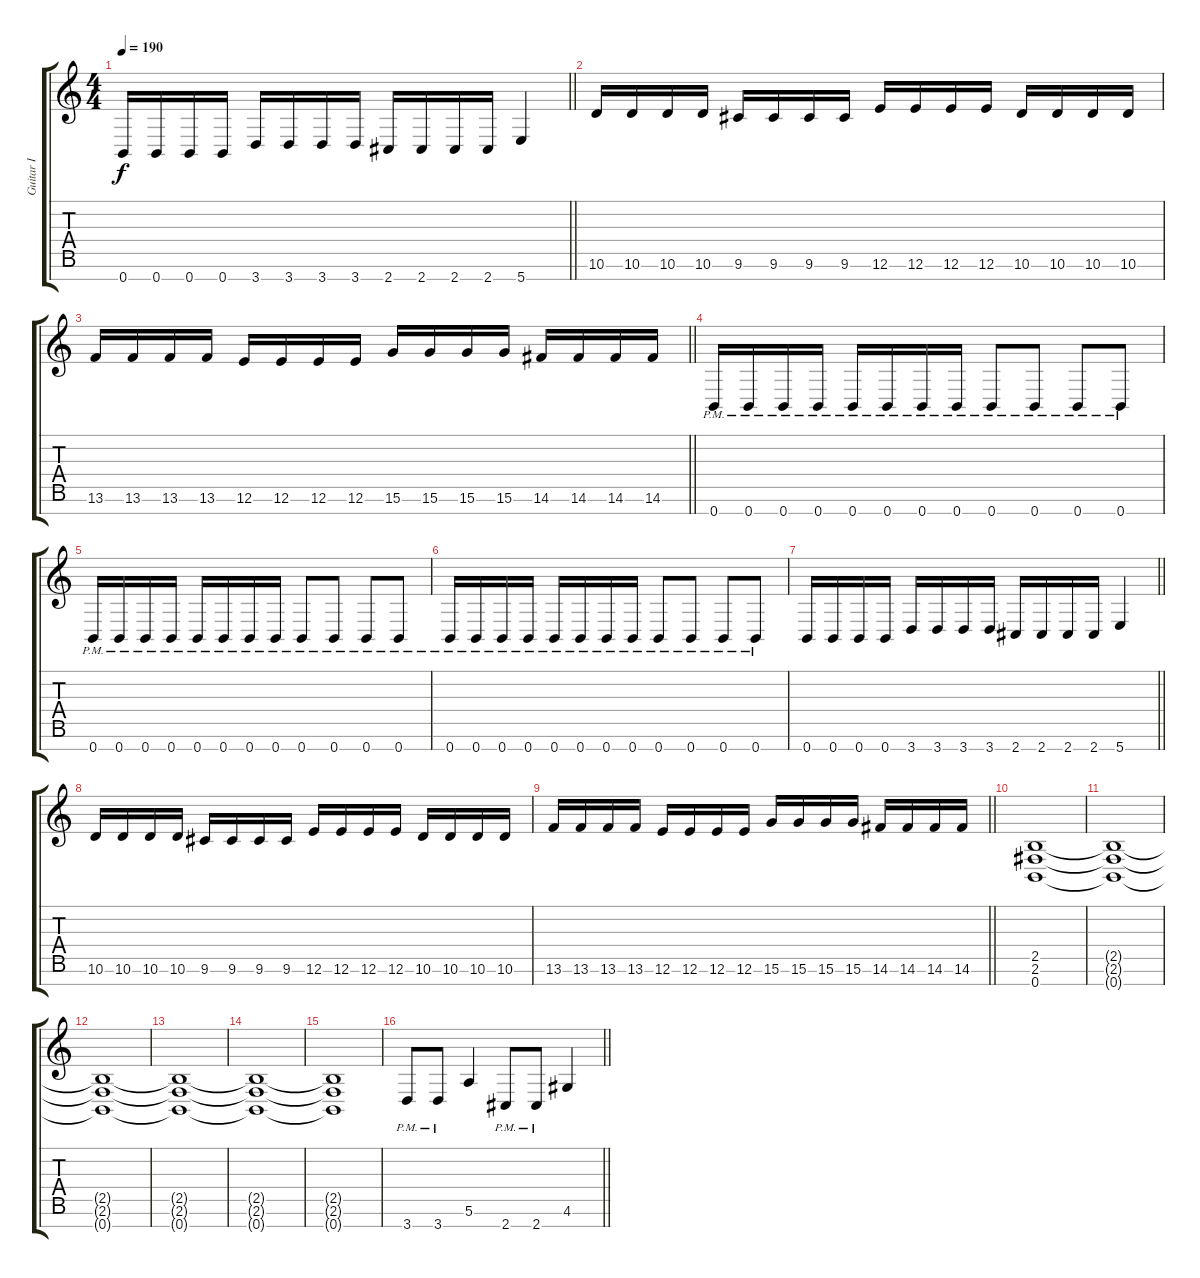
\track ("Guitar I" "Guitar I") {instrument distortionguitar}
\staff {score tabs}
\tuning (E4 B3 G3 D3 A2 E2 B1) {hide}
\ts (4 4)
\tempo 190
\clef g2
\barLineRight lightlight
\ks c
0.7.16{dy f} 0.7.16 0.7.16 0.7.16 3.7.16 3.7.16 3.7.16 3.7.16 2.7.16 2.7.16 2.7.16 2.7.16 5.7.4 |
\section ("" "")
10.6.16 10.6.16 10.6.16 10.6.16 9.6.16 9.6.16 9.6.16 9.6.16 12.6.16 12.6.16 12.6.16 12.6.16 10.6.16 10.6.16 10.6.16 10.6.16 |
\barLineRight lightlight
13.6.16 13.6.16 13.6.16 13.6.16 12.6.16 12.6.16 12.6.16 12.6.16 15.6.16 15.6.16 15.6.16 15.6.16 14.6.16 14.6.16 14.6.16 14.6.16 |
\section ("" "")
0.7{pm}.16 0.7{pm}.16 0.7{pm}.16 0.7{pm}.16 0.7{pm}.16 0.7{pm}.16 0.7{pm}.16 0.7{pm}.16 0.7{pm}.8 0.7{pm}.8 0.7{pm}.8 0.7{pm}.8 |
0.7{pm}.16 0.7{pm}.16 0.7{pm}.16 0.7{pm}.16 0.7{pm}.16 0.7{pm}.16 0.7{pm}.16 0.7{pm}.16 0.7{pm}.8 0.7{pm}.8 0.7{pm}.8 0.7{pm}.8 |
0.7{pm}.16 0.7{pm}.16 0.7{pm}.16 0.7{pm}.16 0.7{pm}.16 0.7{pm}.16 0.7{pm}.16 0.7{pm}.16 0.7{pm}.8 0.7{pm}.8 0.7{pm}.8 0.7{pm}.8 |
\barLineRight lightlight
0.7.16 0.7.16 0.7.16 0.7.16 3.7.16 3.7.16 3.7.16 3.7.16 2.7.16 2.7.16 2.7.16 2.7.16 5.7.4 |
\section ("" "")
10.6.16 10.6.16 10.6.16 10.6.16 9.6.16 9.6.16 9.6.16 9.6.16 12.6.16 12.6.16 12.6.16 12.6.16 10.6.16 10.6.16 10.6.16 10.6.16 |
\barLineRight lightlight
13.6.16 13.6.16 13.6.16 13.6.16 12.6.16 12.6.16 12.6.16 12.6.16 15.6.16 15.6.16 15.6.16 15.6.16 14.6.16 14.6.16 14.6.16 14.6.16 |
\section ("" "")
(2.5 2.6 0.7).1 |
(2.5{t} 2.6{t} 0.7{t}).1 |
(2.5{t} 2.6{t} 0.7{t}).1 |
(2.5{t} 2.6{t} 0.7{t}).1 |
(2.5{t} 2.6{t} 0.7{t}).1 |
(2.5{t} 2.6{t} 0.7{t}).1 |
\barLineRight lightlight
3.7{pm}.8 3.7{pm}.8 5.6.4 2.7{pm}.8 2.7{pm}.8 4.6.4
